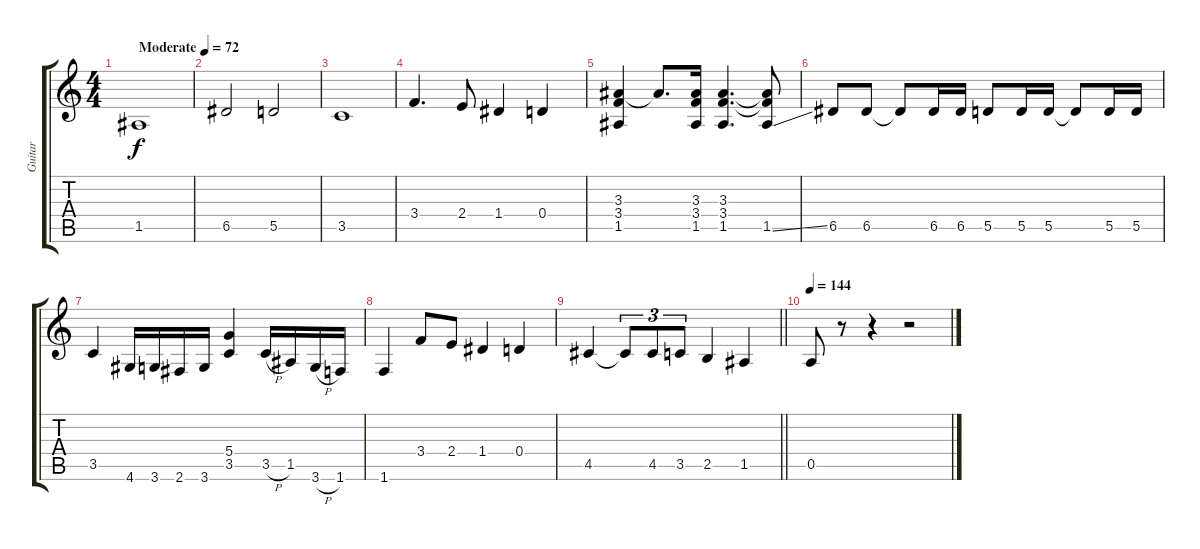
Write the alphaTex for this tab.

\track ("Guitar" "Guitar") {instrument overdrivenguitar}
\staff {score tabs}
\tuning (E4 B3 G3 D3 A2 E2) {hide}
\ts (4 4)
\tempo (72 "Moderate")
\clef g2
\ks c
1.5.1{dy f instrument overdrivenguitar} |
6.5.2 5.5.2 |
3.5.1 |
3.4.4{d} 2.4.8 1.4.4 0.4.4 |
(3.3 3.4 1.5).4 3.3{t}.8{d} (3.3 3.4 1.5).16 (3.3 3.4 1.5).4{d} (3.3{t} 3.4{t} 1.5{ss}).8 |
6.5.8 6.5.8 6.5{t}.8 6.5.16 6.5.16 5.5.8 5.5.16 5.5.16 5.5{t}.8 5.5.16 5.5.16 |
3.5.4 4.6.16 3.6.16 2.6.16 3.6.16 (5.4 3.5).4 3.5{h}.16 1.5.16 3.6{h}.16 1.6.16 |
1.6.4 3.4.8 2.4.8 1.4.4 0.4.4 |
\barLineRight lightlight
4.5.4 4.5{t}.8{tu (3 2)} 4.5.8{tu (3 2)} 3.5.8{tu (3 2)} 2.5.4 1.5.4 |
\tempo 144
0.5.8 r.8 r.4 r.2
